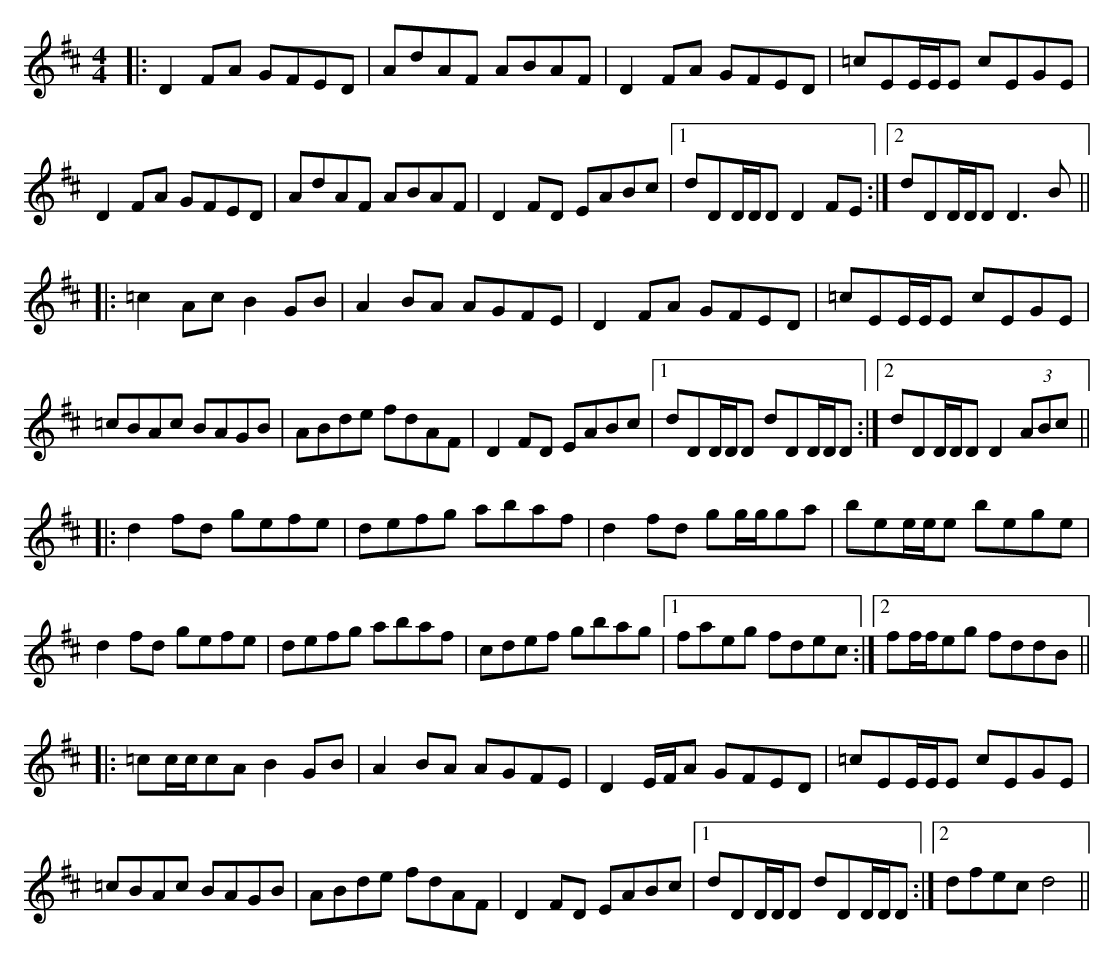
X:1
M:4/4
K:D
|:D2FA GFED | AdAF ABAF | D2FA GFED |=cEE/E/E cEGE |
D2FA GFED | AdAF ABAF | D2FD EABc |1 dDD/D/D D2FE :|2 dDD/D/D D3B||
|:=c2Ac B2GB | A2BA AGFE | D2FA GFED| =cEE/E/E cEGE |
=cBAc BAGB | ABde fdAF | D2FD EABc|1 dDD/D/D dDD/D/D :|2 dDD/D/D D2 (3ABc||
|: d2fd gefe | defg abaf | d2fd gg/g/ga | bee/e/e bege |
d2fd gefe | defg abaf | cdef gbag |1 faeg fdec :|2 ff/f/eg fddB ||
|:=cc/c/cA B2GB | A2BA AGFE | D2E/F/A GFED| =cEE/E/E cEGE |
=cBAc BAGB | ABde fdAF | D2FD EABc|1 dDD/D/D dDD/D/D :|2 dfec d4||
